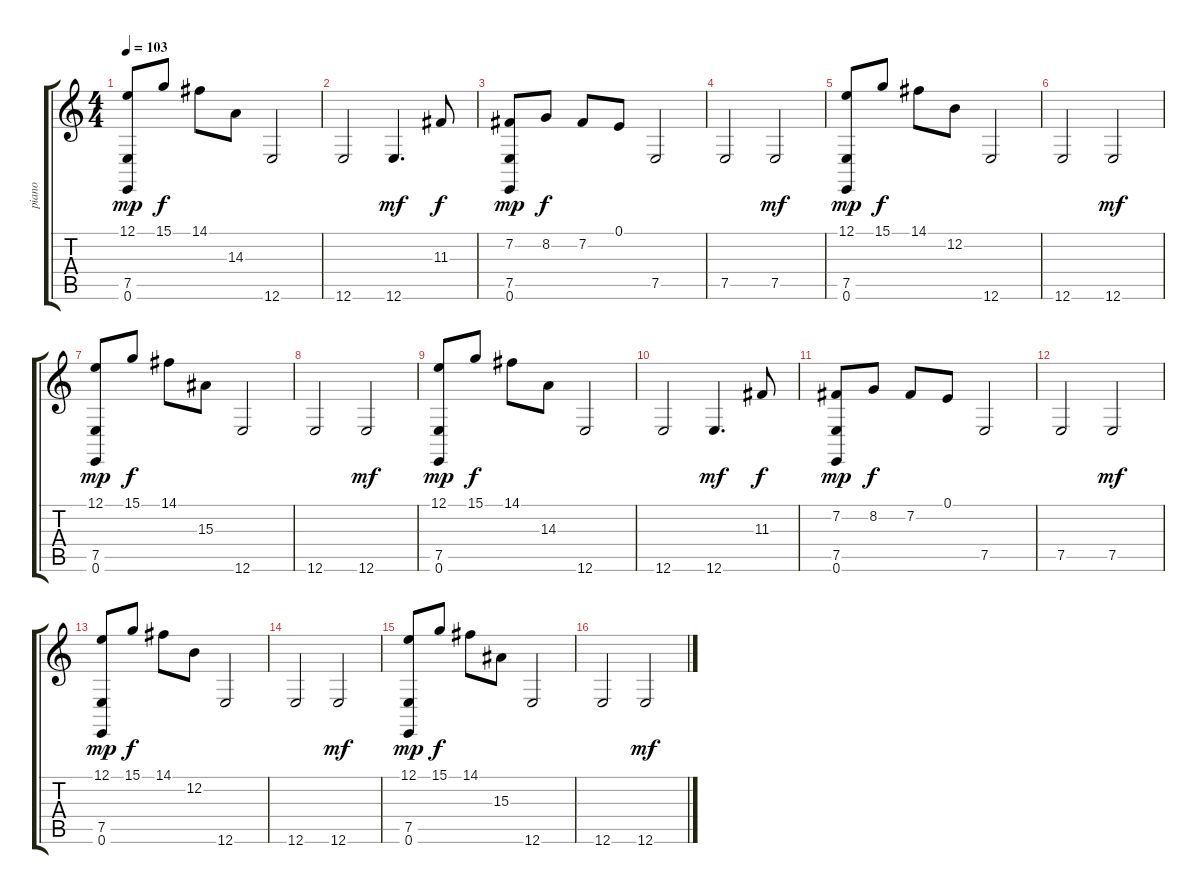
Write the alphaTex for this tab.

\track ("piano" "piano") {instrument acousticgrandpiano}
\staff {score tabs}
\tuning (E4 B3 G3 D3 A2 E2) {hide}
\ts (4 4)
\tempo 103
\clef g2
\ks c
(12.1 7.5 0.6).8{dy mp} 15.1.8{dy f} 14.1.8 14.3.8 12.6.2 |
12.6.2 12.6.4{d dy mf} 11.3.8{dy f} |
(7.2 7.5 0.6).8{dy mp} 8.2.8{dy f} 7.2.8 0.1.8 7.5.2 |
7.5.2 7.5.2{dy mf} |
(12.1 7.5 0.6).8{dy mp} 15.1.8{dy f} 14.1.8 12.2.8 12.6.2 |
12.6.2 12.6.2{dy mf} |
(12.1 7.5 0.6).8{dy mp} 15.1.8{dy f} 14.1.8 15.3.8 12.6.2 |
12.6.2 12.6.2{dy mf} |
(12.1 7.5 0.6).8{dy mp} 15.1.8{dy f} 14.1.8 14.3.8 12.6.2 |
12.6.2 12.6.4{d dy mf} 11.3.8{dy f} |
(7.2 7.5 0.6).8{dy mp} 8.2.8{dy f} 7.2.8 0.1.8 7.5.2 |
7.5.2 7.5.2{dy mf} |
(12.1 7.5 0.6).8{dy mp} 15.1.8{dy f} 14.1.8 12.2.8 12.6.2 |
12.6.2 12.6.2{dy mf} |
(12.1 7.5 0.6).8{dy mp} 15.1.8{dy f} 14.1.8 15.3.8 12.6.2 |
12.6.2 12.6.2{dy mf}
